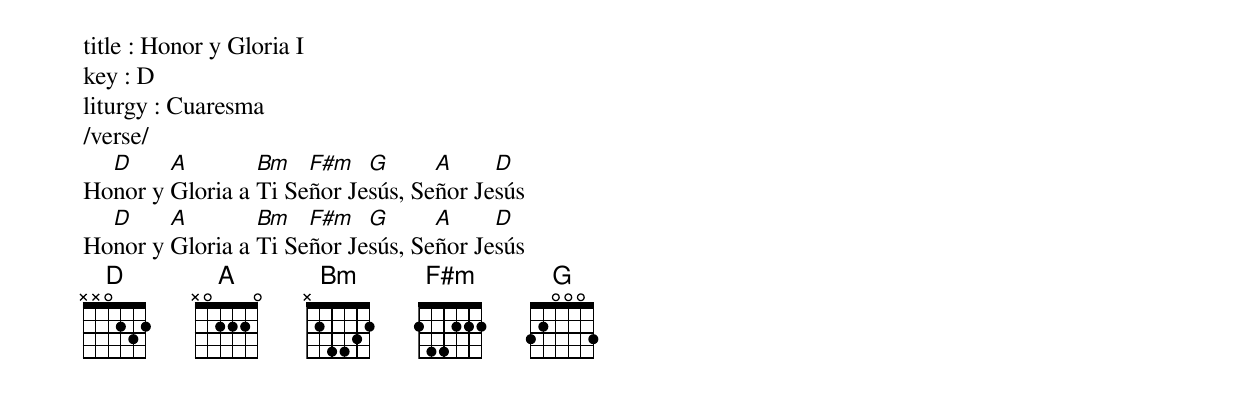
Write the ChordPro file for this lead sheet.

title : Honor y Gloria I
key : D
liturgy : Cuaresma
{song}
/verse/
Ho[D]nor y [A]Gloria a [Bm]Ti Se[F#m]ñor Je[G]sús, Se[A]ñor Je[D]sús
Ho[D]nor y [A]Gloria a [Bm]Ti Se[F#m]ñor Je[G]sús, Se[A]ñor Je[D]sús
